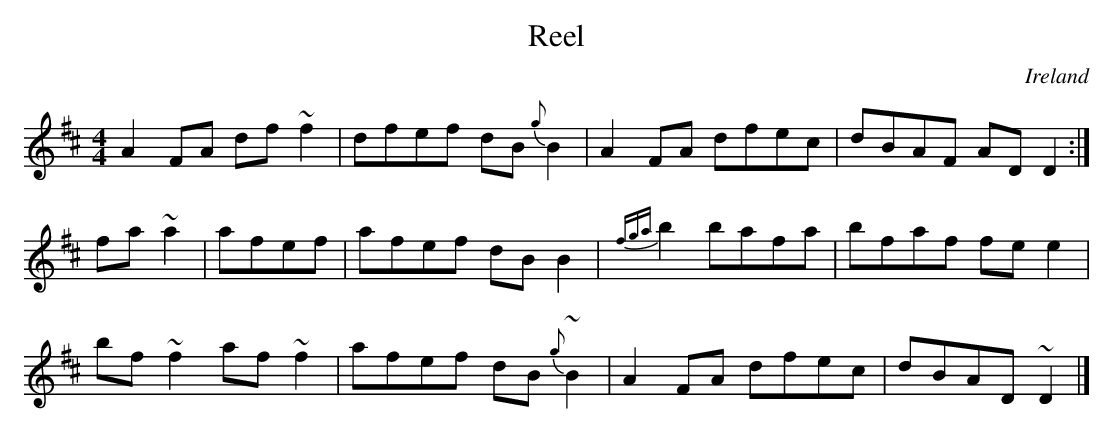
X:1
T:Reel
O:Ireland
M:4/4
K:D major
A2FA df~f2 | dfef dB{g}B2 | A2FA dfec | dBAF ADD2 :|
fa~a2 | afef | afef dBB2 | {fga} b2 bafa | bfaf fee2 |
bf~f2 af~f2 | afef dB{g}~B2 | A2FA dfec | dBAD~D2 |]
